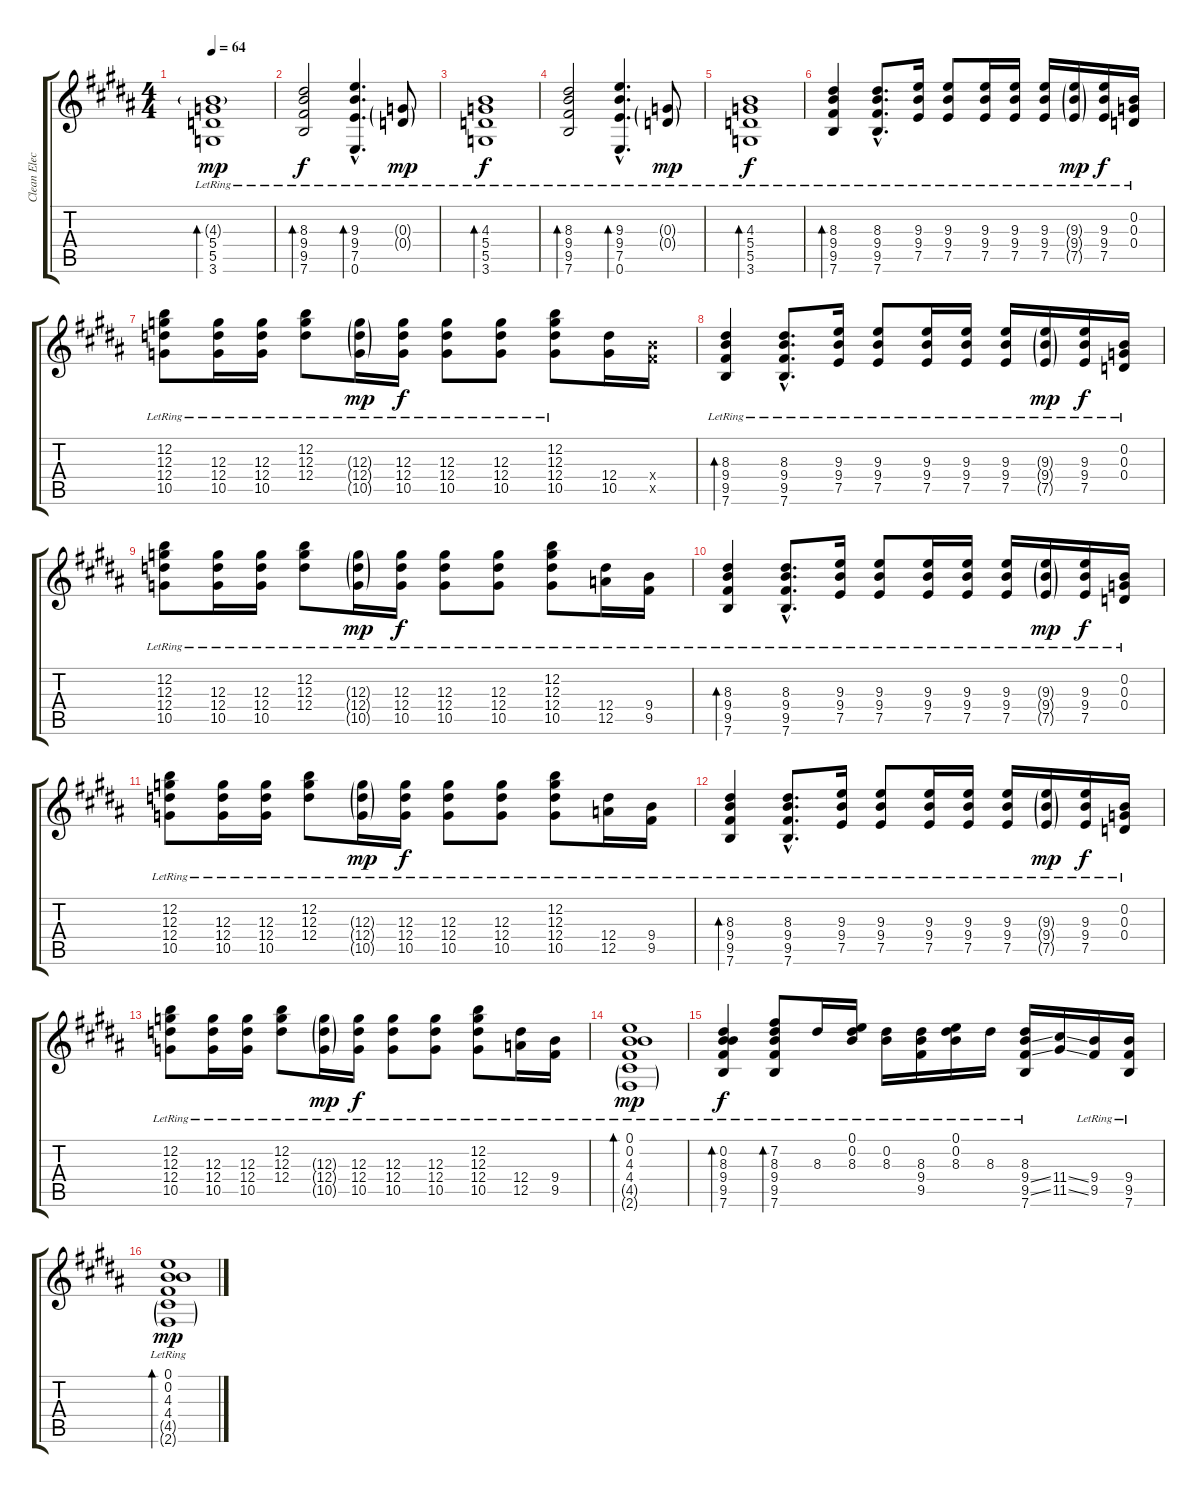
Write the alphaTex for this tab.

\track ("Clean Elec." "Clean Elec") {instrument electricguitarjazz}
\staff {score tabs}
\tuning (E4 B3 G3 D3 A2 E2) {hide}
\ts (4 4)
\tempo 64
\clef g2
\ks b
(4.3{g lr} 5.4{lr} 5.5{lr} 3.6{lr}).1{bd 60 dy mp} |
(8.3{lr} 9.4{lr} 9.5{lr} 7.6{lr}).2{bd 60 dy f} (9.3{hac lr} 9.4{hac lr} 7.5{hac lr} 0.6{hac lr}).4{d bd 60} (0.3{g lr} 0.4{g lr}).8{dy mp} |
(4.3{lr} 5.4{lr} 5.5{lr} 3.6{lr}).1{bd 60 dy f} |
(8.3{lr} 9.4{lr} 9.5{lr} 7.6{lr}).2{bd 60} (9.3{hac lr} 9.4{hac lr} 7.5{hac lr} 0.6{hac lr}).4{d bd 60} (0.3{g lr} 0.4{g lr}).8{dy mp} |
(4.3{lr} 5.4{lr} 5.5{lr} 3.6{lr}).1{bd 60 dy f} |
(8.3{lr} 9.4{lr} 9.5{lr} 7.6{lr}).4{bd 60} (8.3{hac lr} 9.4{hac lr} 9.5{hac lr} 7.6{hac lr}).8{d} (9.3{lr} 9.4{lr} 7.5{lr}).16 (9.3{lr} 9.4{lr} 7.5{lr}).8 (9.3{lr} 9.4{lr} 7.5{lr}).16 (9.3{lr} 9.4{lr} 7.5{lr}).16 (9.3{lr} 9.4{lr} 7.5{lr}).16 (9.3{g lr} 9.4{g lr} 7.5{g lr}).16{dy mp} (9.3{lr} 9.4{lr} 7.5{lr}).16{dy f} (0.2{lr} 0.3{lr} 0.4{lr}).16 |
(12.2{lr} 12.3{lr} 12.4{lr} 10.5{lr}).8 (12.3{lr} 12.4{lr} 10.5{lr}).16 (12.3{lr} 12.4{lr} 10.5{lr}).16 (12.2{lr} 12.3{lr} 12.4{lr}).8 (12.3{g lr} 12.4{g lr} 10.5{g lr}).16{dy mp} (12.3{lr} 12.4{lr} 10.5{lr}).16{dy f} (12.3{lr} 12.4{lr} 10.5{lr}).8 (12.3{lr} 12.4{lr} 10.5{lr}).8 (12.2{lr} 12.3{lr} 12.4{lr} 10.5{lr}).8 (12.4 10.5).16 (9.4{x} 9.5{x}).16 |
(8.3{lr} 9.4{lr} 9.5{lr} 7.6{lr}).4{bd 60} (8.3{hac lr} 9.4{hac lr} 9.5{hac lr} 7.6{hac lr}).8{d} (9.3{lr} 9.4{lr} 7.5{lr}).16 (9.3{lr} 9.4{lr} 7.5{lr}).8 (9.3{lr} 9.4{lr} 7.5{lr}).16 (9.3{lr} 9.4{lr} 7.5{lr}).16 (9.3{lr} 9.4{lr} 7.5{lr}).16 (9.3{g lr} 9.4{g lr} 7.5{g lr}).16{dy mp} (9.3{lr} 9.4{lr} 7.5{lr}).16{dy f} (0.2{lr} 0.3{lr} 0.4{lr}).16 |
(12.2{lr} 12.3{lr} 12.4{lr} 10.5{lr}).8 (12.3{lr} 12.4{lr} 10.5{lr}).16 (12.3{lr} 12.4{lr} 10.5{lr}).16 (12.2{lr} 12.3{lr} 12.4{lr}).8 (12.3{g lr} 12.4{g lr} 10.5{g lr}).16{dy mp} (12.3{lr} 12.4{lr} 10.5{lr}).16{dy f} (12.3{lr} 12.4{lr} 10.5{lr}).8 (12.3{lr} 12.4{lr} 10.5{lr}).8 (12.2{lr} 12.3{lr} 12.4{lr} 10.5{lr}).8 (12.4{lr} 12.5{lr}).16 (9.4{lr} 9.5{lr}).16 |
(8.3{lr} 9.4{lr} 9.5{lr} 7.6{lr}).4{bd 60} (8.3{hac lr} 9.4{hac lr} 9.5{hac lr} 7.6{hac lr}).8{d} (9.3{lr} 9.4{lr} 7.5{lr}).16 (9.3{lr} 9.4{lr} 7.5{lr}).8 (9.3{lr} 9.4{lr} 7.5{lr}).16 (9.3{lr} 9.4{lr} 7.5{lr}).16 (9.3{lr} 9.4{lr} 7.5{lr}).16 (9.3{g lr} 9.4{g lr} 7.5{g lr}).16{dy mp} (9.3{lr} 9.4{lr} 7.5{lr}).16{dy f} (0.2{lr} 0.3{lr} 0.4{lr}).16 |
(12.2{lr} 12.3{lr} 12.4{lr} 10.5{lr}).8 (12.3{lr} 12.4{lr} 10.5{lr}).16 (12.3{lr} 12.4{lr} 10.5{lr}).16 (12.2{lr} 12.3{lr} 12.4{lr}).8 (12.3{g lr} 12.4{g lr} 10.5{g lr}).16{dy mp} (12.3{lr} 12.4{lr} 10.5{lr}).16{dy f} (12.3{lr} 12.4{lr} 10.5{lr}).8 (12.3{lr} 12.4{lr} 10.5{lr}).8 (12.2{lr} 12.3{lr} 12.4{lr} 10.5{lr}).8 (12.4{lr} 12.5{lr}).16 (9.4{lr} 9.5{lr}).16 |
(8.3{lr} 9.4{lr} 9.5{lr} 7.6{lr}).4{bd 60} (8.3{hac lr} 9.4{hac lr} 9.5{hac lr} 7.6{hac lr}).8{d} (9.3{lr} 9.4{lr} 7.5{lr}).16 (9.3{lr} 9.4{lr} 7.5{lr}).8 (9.3{lr} 9.4{lr} 7.5{lr}).16 (9.3{lr} 9.4{lr} 7.5{lr}).16 (9.3{lr} 9.4{lr} 7.5{lr}).16 (9.3{g lr} 9.4{g lr} 7.5{g lr}).16{dy mp} (9.3{lr} 9.4{lr} 7.5{lr}).16{dy f} (0.2{lr} 0.3{lr} 0.4{lr}).16 |
(12.2{lr} 12.3{lr} 12.4{lr} 10.5{lr}).8 (12.3{lr} 12.4{lr} 10.5{lr}).16 (12.3{lr} 12.4{lr} 10.5{lr}).16 (12.2{lr} 12.3{lr} 12.4{lr}).8 (12.3{g lr} 12.4{g lr} 10.5{g lr}).16{dy mp} (12.3{lr} 12.4{lr} 10.5{lr}).16{dy f} (12.3{lr} 12.4{lr} 10.5{lr}).8 (12.3{lr} 12.4{lr} 10.5{lr}).8 (12.2{lr} 12.3{lr} 12.4{lr} 10.5{lr}).8 (12.4{lr} 12.5{lr}).16 (9.4{lr} 9.5{lr}).16 |
(0.1{lr} 0.2{lr} 4.3{lr} 4.4{lr} 4.5{g lr} 2.6{g lr}).1{bd 30 dy mp} |
(0.2{lr} 8.3{lr} 9.4{lr} 9.5{lr} 7.6{lr}).4{bd 120 dy f} (7.2{lr} 8.3{lr} 9.4{lr} 9.5{lr} 7.6{lr}).8{bd 120} 8.3{lr}.16 (0.1{lr} 0.2{lr} 8.3{lr}).16 (0.2{lr} 8.3{lr}).16 (8.3{lr} 9.4{lr} 9.5{lr}).16 (0.1{lr} 0.2{lr} 8.3{lr}).16 8.3{lr}.16 (8.3{lr} 9.4{ss} 9.5{ss} 7.6{lr}).16 (11.4{ss} 11.5{ss}).16 (9.4{lr} 9.5{lr}).16 (9.4{lr} 9.5{lr} 7.6{lr}).16 |
(0.1{lr} 0.2{lr} 4.3{lr} 4.4{lr} 4.5{g lr} 2.6{g lr}).1{bd 30 dy mp}
